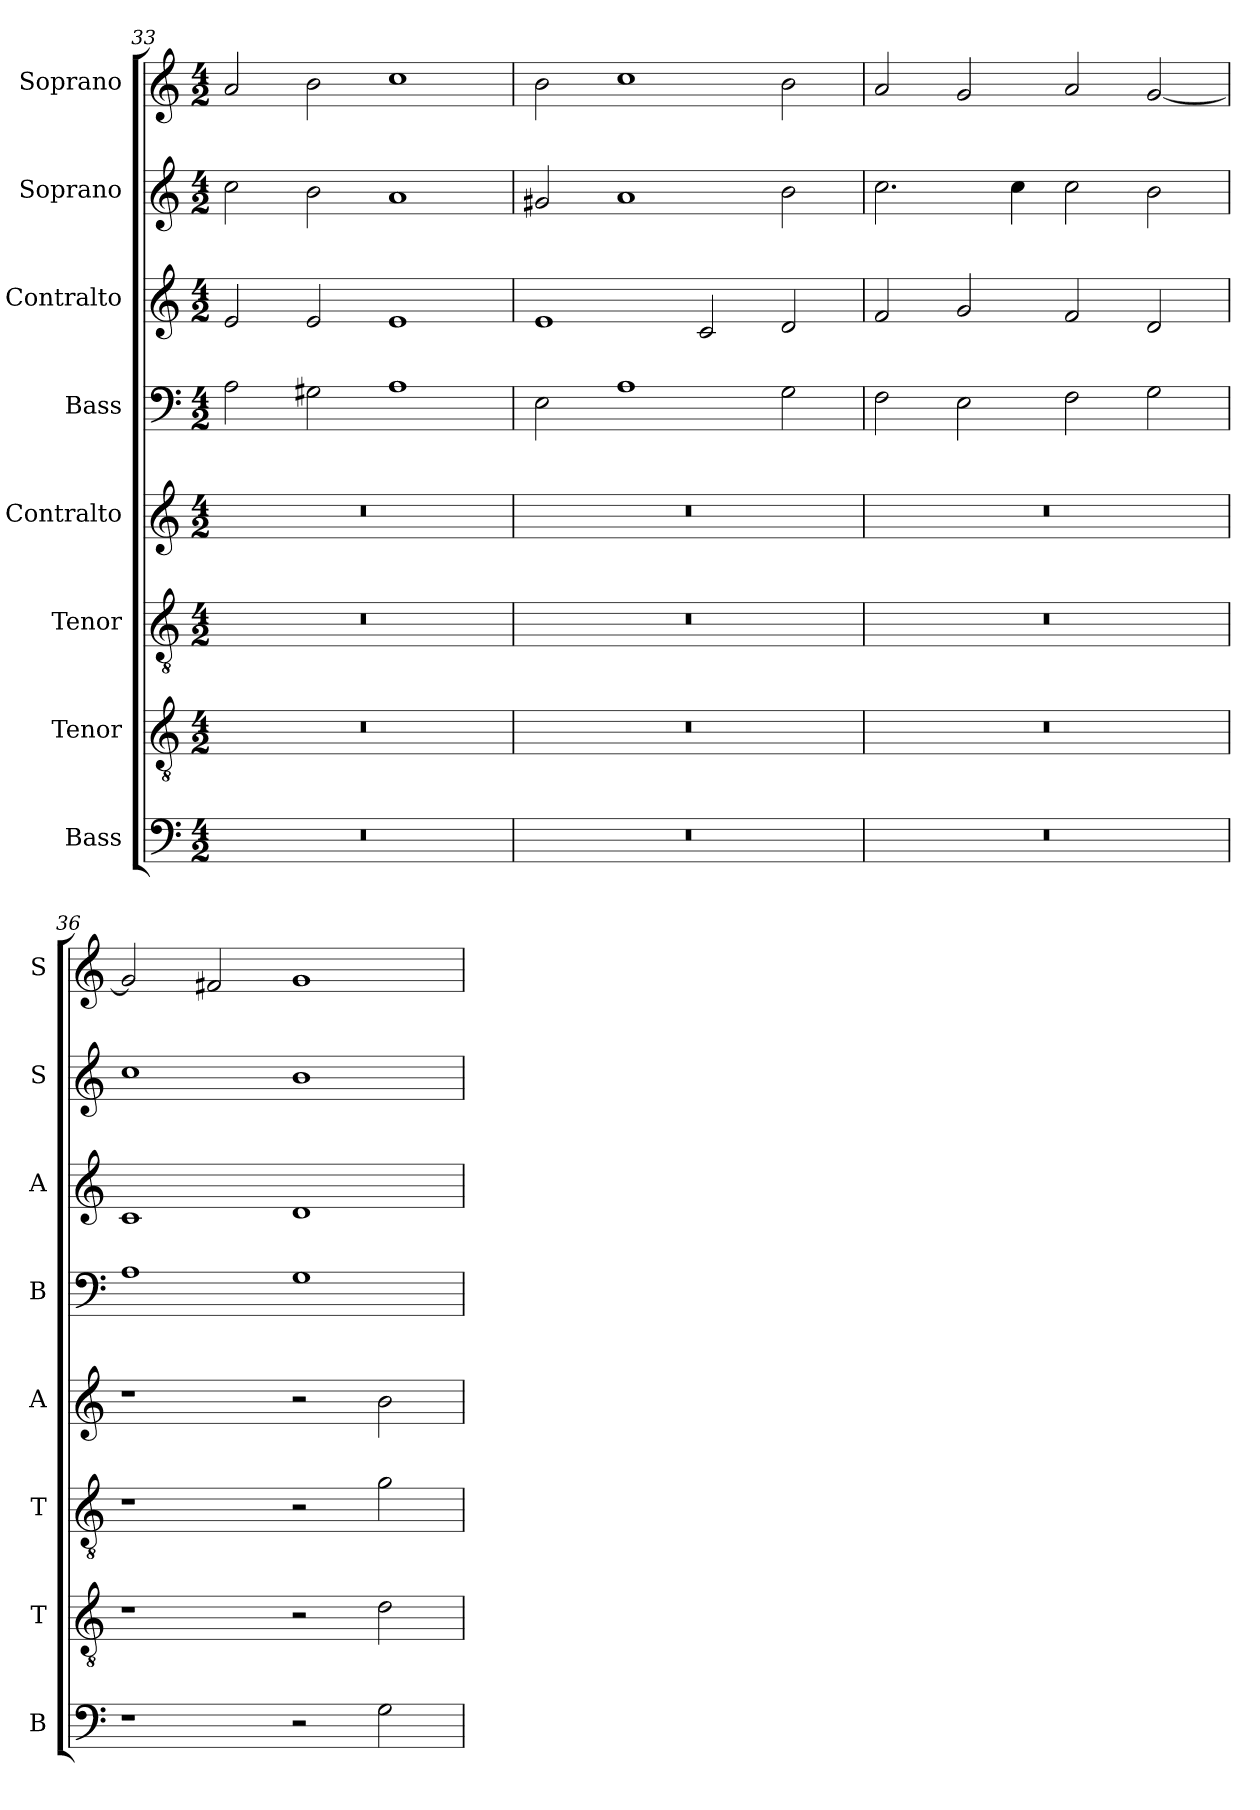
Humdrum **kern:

**kern	**kern	**kern	**kern	**kern	**kern	**kern	**kern
*part8	*part7	*part6	*part5	*part4	*part3	*part2	*part1
*staff8	*staff7	*staff6	*staff5	*staff4	*staff3	*staff2	*staff1
*I"Bass	*I"Tenor	*I"Tenor	*I"Contralto	*I"Bass	*I"Contralto	*I"Soprano	*I"Soprano
*I'B	*I'T	*I'T	*I'A	*I'B	*I'A	*I'S	*I'S
*clefF4	*clefGv2	*clefGv2	*clefG2	*clefF4	*clefG2	*clefG2	*clefG2
*k[]	*k[]	*k[]	*k[]	*k[]	*k[]	*k[]	*k[]
*G:mix	*G:mix	*G:mix	*G:mix	*G:mix	*G:mix	*G:mix	*G:mix
*M4/2	*M4/2	*M4/2	*M4/2	*M4/2	*M4/2	*M4/2	*M4/2
=33	=33	=33	=33	=33	=33	=33	=33
0r	0r	0r	0r	2A	2e	2cc	2a
.	.	.	.	2G#X	2e	2b	2b
.	.	.	.	1A	1e	1a	1cc
=34	=34	=34	=34	=34	=34	=34	=34
0r	0r	0r	0r	2E	1e	2g#X	2b
.	.	.	.	1A	.	1a	1cc
.	.	.	.	.	2c	.	.
.	.	.	.	2G	2d	2b	2b
=35	=35	=35	=35	=35	=35	=35	=35
0r	0r	0r	0r	2F	2f	2.cc	2a
.	.	.	.	2E	2g	.	2g
.	.	.	.	.	.	4cc	.
.	.	.	.	2F	2f	2cc	2a
.	.	.	.	2G	2d	2b	[2g
=36	=36	=36	=36	=36	=36	=36	=36
1r	1r	1r	1r	1A	1c	1cc	2g]
.	.	.	.	.	.	.	2f#X
2r	2r	2r	2r	1G	1d	1b	1g
2G	2d	2g	2b	.	.	.	.
=	=	=	=	=	=	=	=
*-	*-	*-	*-	*-	*-	*-	*-
